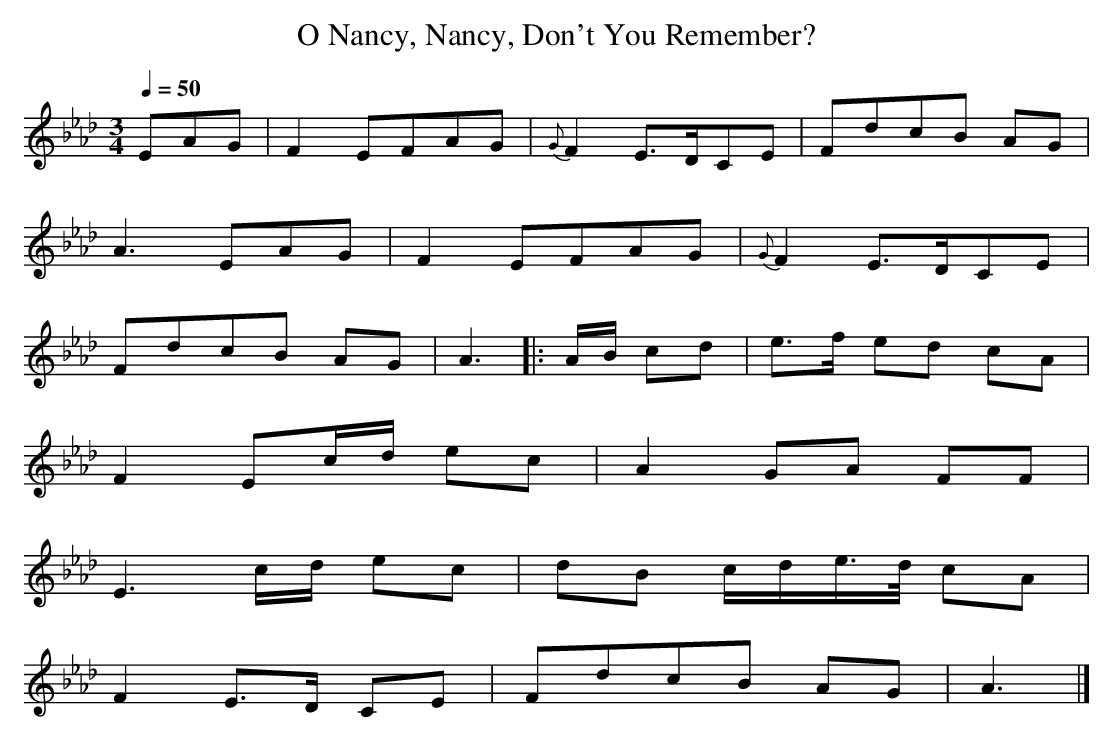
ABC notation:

X:1
T: O Nancy, Nancy, Don't You Remember?
M: 3/4
L: 1/8
Q: 1/4=50
K: Ab % 4 flats
V: 1
EAG | F2 EFAG | {G}F2 E>DCE | FdcB AG |
A3 EAG | F2 EFAG | {G}F2 E>DCE |
FdcB AG | A3 |: A/B/ cd | e>f ed cA |
F2 Ec/d/ ec | A2 GA FF |
E3 c/d/ ec | dB c/d/e/>d/ cA |
F2 E>D CE | FdcB AG | A3 |]
